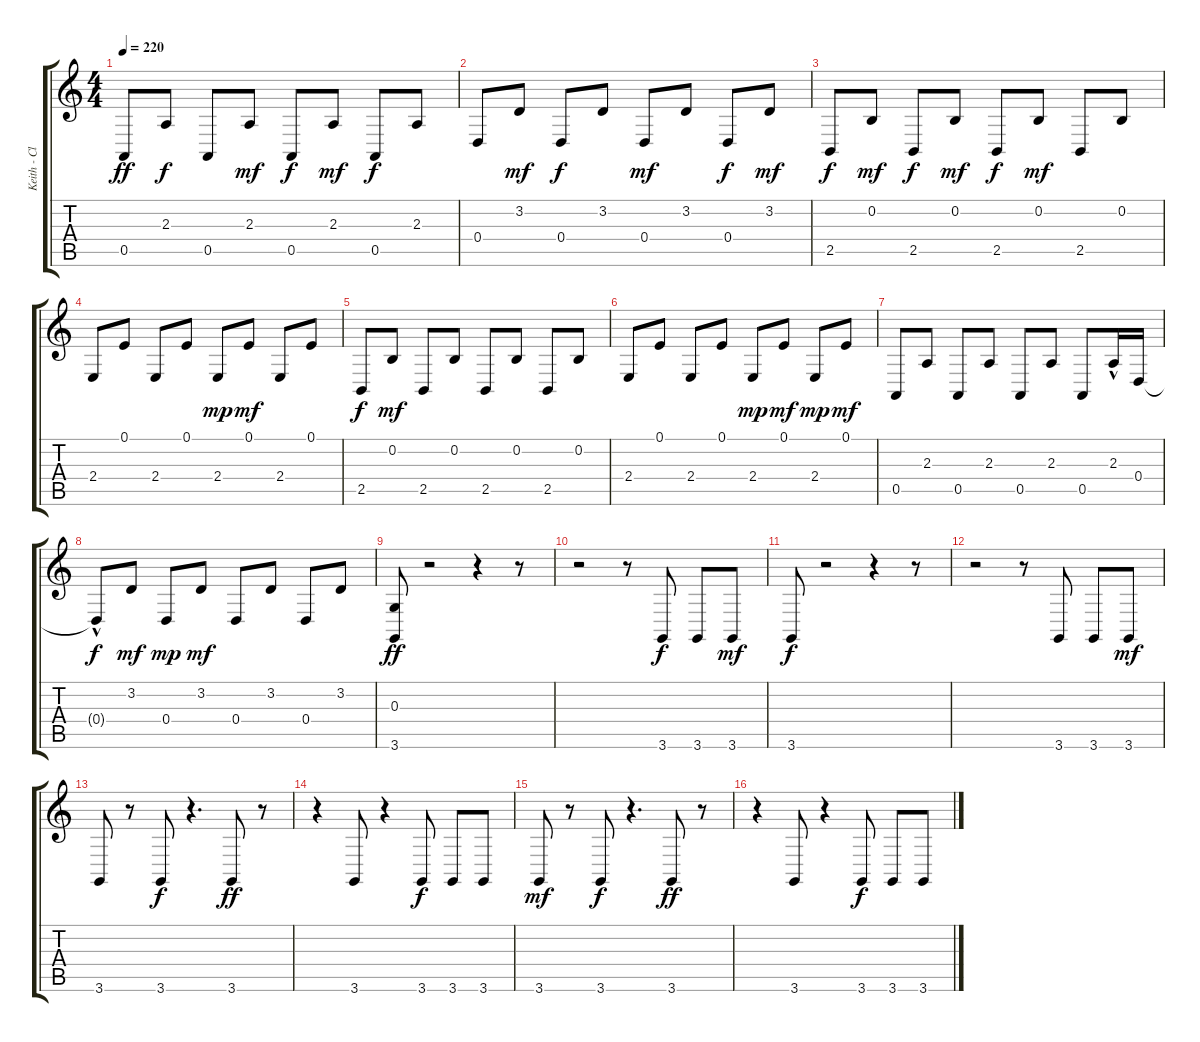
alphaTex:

\track ("Keith - Clavinet LH" "Keith - Cl") {instrument clavinet}
\staff {score tabs}
\tuning (E4 B3 G3 D3 A2 E2) {hide}
\ts (4 4)
\tempo 220
\clef g2
\ks c
0.5.8{dy ff} 2.3.8{dy f} 0.5.8 2.3.8{dy mf} 0.5.8{dy f} 2.3.8{dy mf} 0.5.8{dy f} 2.3.8 |
0.4.8 3.2.8{dy mf} 0.4.8{dy f} 3.2.8 0.4.8{dy mf} 3.2.8 0.4.8{dy f} 3.2.8{dy mf} |
2.5.8{dy f} 0.2.8{dy mf} 2.5.8{dy f} 0.2.8{dy mf} 2.5.8{dy f} 0.2.8{dy mf} 2.5.8 0.2.8 |
2.4.8 0.1.8 2.4.8 0.1.8 2.4.8{dy mp} 0.1.8{dy mf} 2.4.8 0.1.8 |
2.5.8{dy f} 0.2.8{dy mf} 2.5.8 0.2.8 2.5.8 0.2.8 2.5.8 0.2.8 |
2.4.8 0.1.8 2.4.8 0.1.8 2.4.8{dy mp} 0.1.8{dy mf} 2.4.8{dy mp} 0.1.8{dy mf} |
0.5.8 2.3.8 0.5.8 2.3.8 0.5.8 2.3.8 0.5.8 2.3{hac}.16 0.4.16 |
0.4{hac t}.8{dy f} 3.2.8{dy mf} 0.4.8{dy mp} 3.2.8{dy mf} 0.4.8 3.2.8 0.4.8 3.2.8 |
(0.3 3.6).8{dy ff} r.2 r.4 r.8 |
r.2 r.8 3.6.8{dy f} 3.6.8 3.6.8{dy mf} |
3.6.8{dy f} r.2 r.4 r.8 |
r.2 r.8 3.6.8 3.6.8 3.6.8{dy mf} |
3.6.8 r.8 3.6.8{dy f} r.4{d} 3.6.8{dy ff} r.8 |
r.4 3.6.8 r.4 3.6.8{dy f} 3.6.8 3.6.8 |
3.6.8{dy mf} r.8 3.6.8{dy f} r.4{d} 3.6.8{dy ff} r.8 |
r.4 3.6.8 r.4 3.6.8{dy f} 3.6.8 3.6.8
